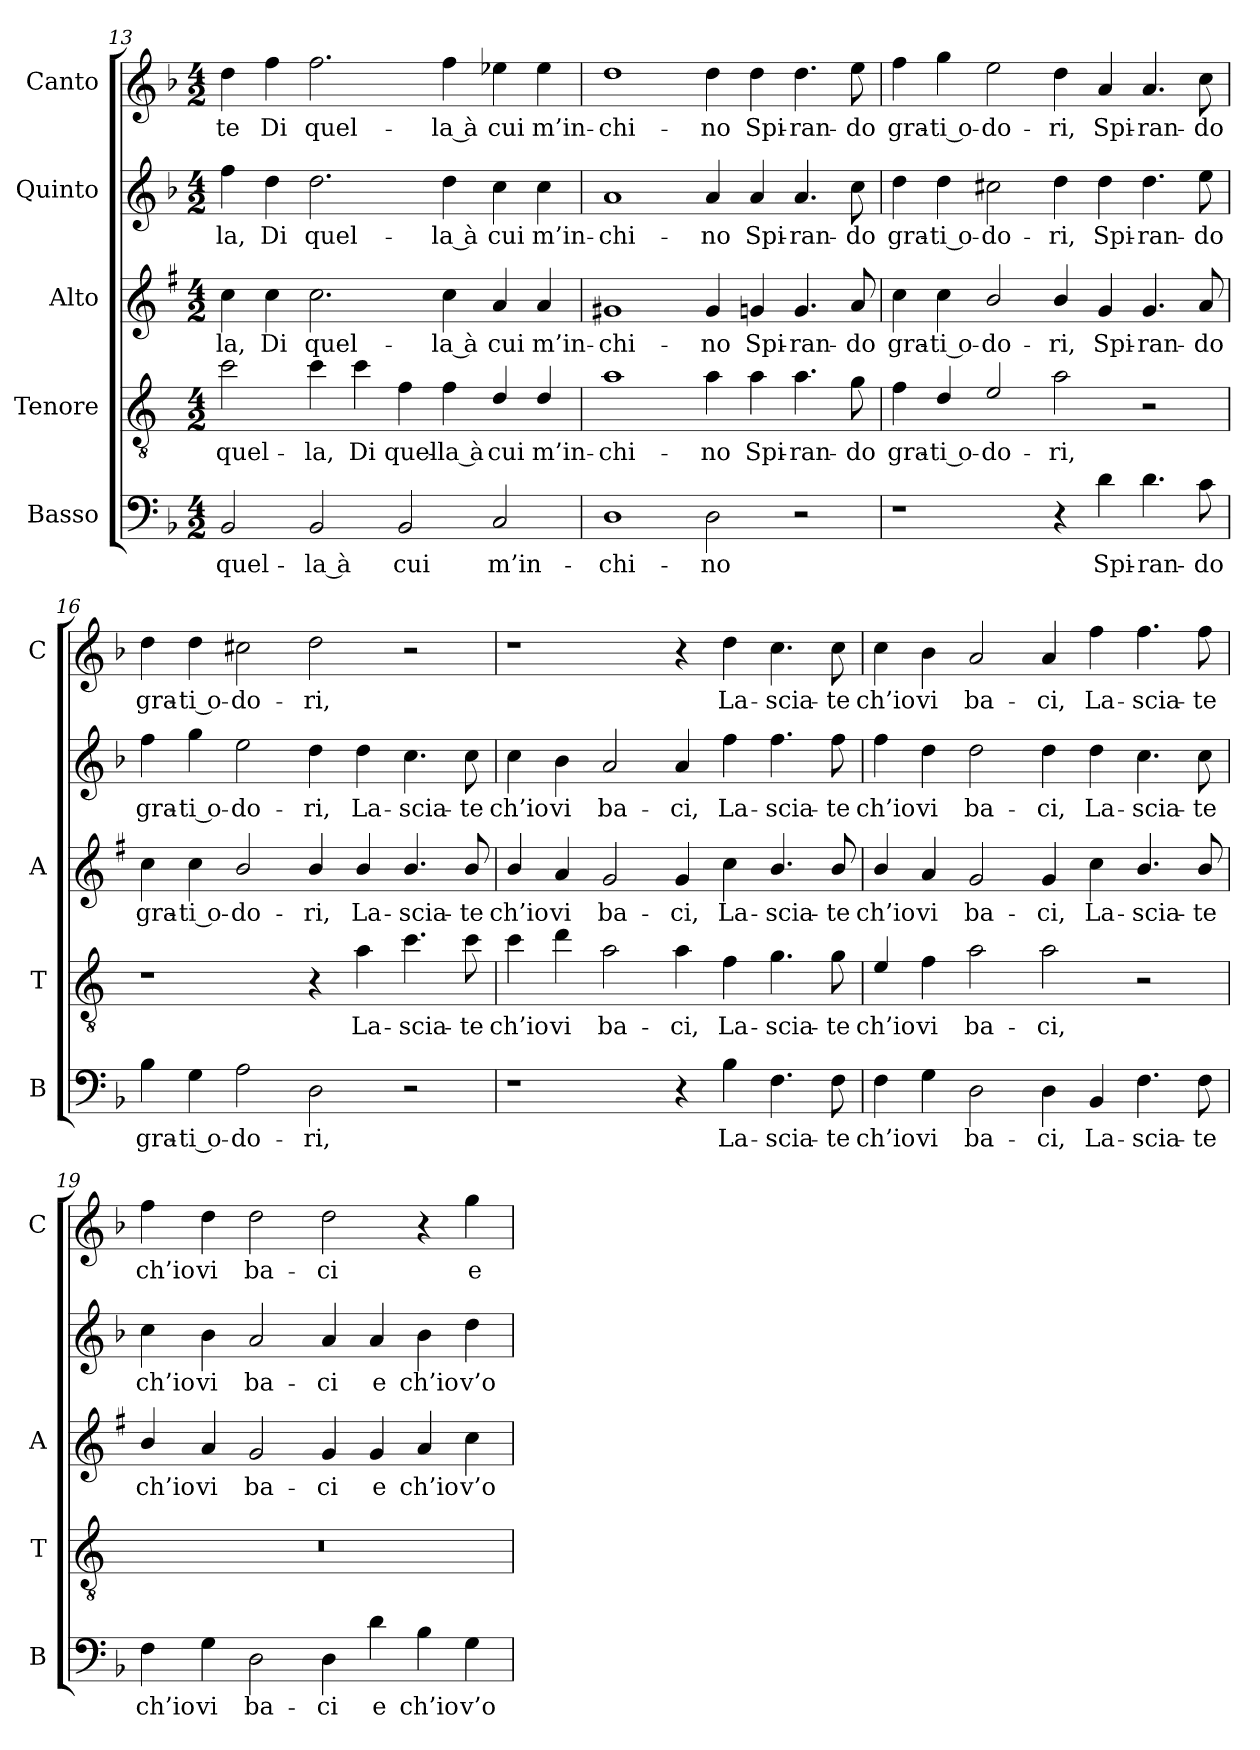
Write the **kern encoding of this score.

**kern	**text	**kern	**text	**kern	**text	**kern	**text	**kern	**text
*part5	*part5	*part4	*part4	*part3	*part3	*part2	*part2	*part1	*part1
*staff5	*staff5	*staff4	*staff4	*staff3	*staff3	*staff2	*staff2	*staff1	*staff1
*I"Basso	*	*I"Tenore	*	*I"Alto	*	*I"Quinto	*	*I"Canto	*
*I'B	*	*I'T	*	*I'A	*	*	*	*I'C	*
*clefF4	*	*clefGv2	*	*clefG2	*	*clefG2	*	*clefG2	*
*	*	*ITrd4c7	*	*ITrd1c2	*	*	*	*	*
*k[b-]	*	*k[b-]	*	*k[b-]	*	*k[b-]	*	*k[b-]	*
*F:	*	*F:	*	*F:	*	*F:	*	*F:	*
*M4/2	*	*M4/2	*	*M4/2	*	*M4/2	*	*M4/2	*
=13	=13	=13	=13	=13	=13	=13	=13	=13	=13
!	!LO:LY:b	!	!LO:LY:b	!	!LO:LY:b	!	!LO:LY:b	!	!LO:LY:b
2BB-/	quel-	2f\	quel-	4b-\	-la,	4ff\	-la,	4dd\	-te
!	!	!	!	!	!LO:LY:b	!	!LO:LY:b	!	!LO:LY:b
.	.	.	.	4b-\	Di	4dd\	Di	4ff\	Di
!	!LO:LY:b	!	!LO:LY:b	!	!LO:LY:b	!	!LO:LY:b	!	!LO:LY:b
2BB-/	-la à	4f\	-la,	2.b-\	quel-	2.dd\	quel-	2.ff\	quel-
!	!	!	!LO:LY:b	!	!	!	!	!	!
.	.	4f\	Di	.	.	.	.	.	.
!	!LO:LY:b	!	!LO:LY:b	!	!	!	!	!	!
2BB-/	cui	4B-\	quel-	.	.	.	.	.	.
!	!	!	!LO:LY:b	!	!LO:LY:b	!	!LO:LY:b	!	!LO:LY:b
.	.	4B-\	-la à	4b-\	-la à	4dd\	-la à	4ff\	-la à
!	!LO:LY:b	!	!LO:LY:b	!	!LO:LY:b	!	!LO:LY:b	!	!LO:LY:b
2C/	m’in-	4G/	cui	4g/	cui	4cc\	cui	4ee-X\	cui
!	!	!	!LO:LY:b	!	!LO:LY:b	!	!LO:LY:b	!	!LO:LY:b
.	.	4G/	m’in-	4g/	m’in-	4cc\	m’in-	4ee-\	m’in-
!!LO:LB:g=z
=14	=14	=14	=14	=14	=14	=14	=14	=14	=14
!	!LO:LY:b	!	!LO:LY:b	!	!LO:LY:b	!	!LO:LY:b	!	!LO:LY:b
1D	-chi-	1d	-chi-	1f#X	-chi-	1a	-chi-	1dd	-chi-
!	!LO:LY:b	!	!LO:LY:b	!	!LO:LY:b	!	!LO:LY:b	!	!LO:LY:b
2D\	-no	4d\	-no	4f#/	-no	4a/	-no	4dd\	-no
!	!	!	!LO:LY:b	!	!LO:LY:b	!	!LO:LY:b	!	!LO:LY:b
.	.	4d\	Spi-	4fn/	Spi-	4a/	Spi-	4dd\	Spi-
!	!	!	!LO:LY:b	!	!LO:LY:b	!	!LO:LY:b	!	!LO:LY:b
2r	.	4.d\	-ran-	4.f/	-ran-	4.a/	-ran-	4.dd\	-ran-
!	!	!	!LO:LY:b	!	!LO:LY:b	!	!LO:LY:b	!	!LO:LY:b
.	.	8c\	-do	8g/	-do	8cc\	-do	8ee\	-do
=15	=15	=15	=15	=15	=15	=15	=15	=15	=15
!	!	!	!LO:LY:b	!	!LO:LY:b	!	!LO:LY:b	!	!LO:LY:b
1r	.	4B-\	gra-	4b-\	gra-	4dd\	gra-	4ff\	gra-
!	!	!	!LO:LY:b	!	!LO:LY:b	!	!LO:LY:b	!	!LO:LY:b
.	.	4G/	-ti o-	4b-\	-ti o-	4dd\	-ti o-	4gg\	-ti o-
!	!	!	!LO:LY:b	!	!LO:LY:b	!	!LO:LY:b	!	!LO:LY:b
.	.	2A/	-do-	2a/	-do-	2cc#X\	-do-	2ee\	-do-
!	!	!	!LO:LY:b	!	!LO:LY:b	!	!LO:LY:b	!	!LO:LY:b
4r	.	2d\	-ri,	4a/	-ri,	4dd\	-ri,	4dd\	-ri,
!	!LO:LY:b	!	!	!	!LO:LY:b	!	!LO:LY:b	!	!LO:LY:b
4d\	Spi-	.	.	4f/	Spi-	4dd\	Spi-	4a/	Spi-
!	!LO:LY:b	!	!	!	!LO:LY:b	!	!LO:LY:b	!	!LO:LY:b
4.d\	-ran-	2r	.	4.f/	-ran-	4.dd\	-ran-	4.a/	-ran-
!	!LO:LY:b	!	!	!	!LO:LY:b	!	!LO:LY:b	!	!LO:LY:b
8c\	-do	.	.	8g/	-do	8ee\	-do	8cc\	-do
=16	=16	=16	=16	=16	=16	=16	=16	=16	=16
!	!LO:LY:b	!	!	!	!LO:LY:b	!	!LO:LY:b	!	!LO:LY:b
4B-\	gra-	1r	.	4b-\	gra-	4ff\	gra-	4dd\	gra-
!	!LO:LY:b	!	!	!	!LO:LY:b	!	!LO:LY:b	!	!LO:LY:b
4G\	-ti o-	.	.	4b-\	-ti o-	4gg\	-ti o-	4dd\	-ti o-
!	!LO:LY:b	!	!	!	!LO:LY:b	!	!LO:LY:b	!	!LO:LY:b
2A\	-do-	.	.	2a/	-do-	2ee\	-do-	2cc#X\	-do-
!	!LO:LY:b	!	!	!	!LO:LY:b	!	!LO:LY:b	!	!LO:LY:b
2D\	-ri,	4r	.	4a/	-ri,	4dd\	-ri,	2dd\	-ri,
!	!	!	!LO:LY:b	!	!LO:LY:b	!	!LO:LY:b	!	!
.	.	4d\	La-	4a/	La-	4dd\	La-	.	.
!	!	!	!LO:LY:b	!	!LO:LY:b	!	!LO:LY:b	!	!
2r	.	4.f\	-scia-	4.a/	-scia-	4.cc\	-scia-	2r	.
!	!	!	!LO:LY:b	!	!LO:LY:b	!	!LO:LY:b	!	!
.	.	8f\	-te	8a/	-te	8cc\	-te	.	.
=17	=17	=17	=17	=17	=17	=17	=17	=17	=17
!	!	!	!LO:LY:b	!	!LO:LY:b	!	!LO:LY:b	!	!
1r	.	4f\	ch’io	4a/	ch’io	4cc\	ch’io	1r	.
!	!	!	!LO:LY:b	!	!LO:LY:b	!	!LO:LY:b	!	!
.	.	4g\	vi	4g/	vi	4b-\	vi	.	.
!	!	!	!LO:LY:b	!	!LO:LY:b	!	!LO:LY:b	!	!
.	.	2d\	ba-	2f/	ba-	2a/	ba-	.	.
!	!	!	!LO:LY:b	!	!LO:LY:b	!	!LO:LY:b	!	!
4r	.	4d\	-ci,	4f/	-ci,	4a/	-ci,	4r	.
!	!LO:LY:b	!	!LO:LY:b	!	!LO:LY:b	!	!LO:LY:b	!	!LO:LY:b
4B-\	La-	4B-\	La-	4b-\	La-	4ff\	La-	4dd\	La-
!	!LO:LY:b	!	!LO:LY:b	!	!LO:LY:b	!	!LO:LY:b	!	!LO:LY:b
4.F\	-scia-	4.c\	-scia-	4.a/	-scia-	4.ff\	-scia-	4.cc\	-scia-
!	!LO:LY:b	!	!LO:LY:b	!	!LO:LY:b	!	!LO:LY:b	!	!LO:LY:b
8F\	-te	8c\	-te	8a/	-te	8ff\	-te	8cc\	-te
!!LO:LB:g=z
=18	=18	=18	=18	=18	=18	=18	=18	=18	=18
!	!LO:LY:b	!	!LO:LY:b	!	!LO:LY:b	!	!LO:LY:b	!	!LO:LY:b
4F\	ch’io	4A/	ch’io	4a/	ch’io	4ff\	ch’io	4cc\	ch’io
!	!LO:LY:b	!	!LO:LY:b	!	!LO:LY:b	!	!LO:LY:b	!	!LO:LY:b
4G\	vi	4B-\	vi	4g/	vi	4dd\	vi	4b-\	vi
!	!LO:LY:b	!	!LO:LY:b	!	!LO:LY:b	!	!LO:LY:b	!	!LO:LY:b
2D\	ba-	2d\	ba-	2f/	ba-	2dd\	ba-	2a/	ba-
!	!LO:LY:b	!	!LO:LY:b	!	!LO:LY:b	!	!LO:LY:b	!	!LO:LY:b
4D\	-ci,	2d\	-ci,	4f/	-ci,	4dd\	-ci,	4a/	-ci,
!	!LO:LY:b	!	!	!	!LO:LY:b	!	!LO:LY:b	!	!LO:LY:b
4BB-/	La-	.	.	4b-\	La-	4dd\	La-	4ff\	La-
!	!LO:LY:b	!	!	!	!LO:LY:b	!	!LO:LY:b	!	!LO:LY:b
4.F\	-scia-	2r	.	4.a/	-scia-	4.cc\	-scia-	4.ff\	-scia-
!	!LO:LY:b	!	!	!	!LO:LY:b	!	!LO:LY:b	!	!LO:LY:b
8F\	-te	.	.	8a/	-te	8cc\	-te	8ff\	-te
=19	=19	=19	=19	=19	=19	=19	=19	=19	=19
!	!LO:LY:b	!	!	!	!LO:LY:b	!	!LO:LY:b	!	!LO:LY:b
4F\	ch’io	0r	.	4a/	ch’io	4cc\	ch’io	4ff\	ch’io
!	!LO:LY:b	!	!	!	!LO:LY:b	!	!LO:LY:b	!	!LO:LY:b
4G\	vi	.	.	4g/	vi	4b-\	vi	4dd\	vi
!	!LO:LY:b	!	!	!	!LO:LY:b	!	!LO:LY:b	!	!LO:LY:b
2D\	ba-	.	.	2f/	ba-	2a/	ba-	2dd\	ba-
!	!LO:LY:b	!	!	!	!LO:LY:b	!	!LO:LY:b	!	!LO:LY:b
4D\	-ci	.	.	4f/	-ci	4a/	-ci	2dd\	-ci
!	!LO:LY:b	!	!	!	!LO:LY:b	!	!LO:LY:b	!	!
4d\	e	.	.	4f/	e	4a/	e	.	.
!	!LO:LY:b	!	!	!	!LO:LY:b	!	!LO:LY:b	!	!
4B-\	ch’io	.	.	4g/	ch’io	4b-\	ch’io	4r	.
!	!LO:LY:b	!	!	!	!LO:LY:b	!	!LO:LY:b	!	!LO:LY:b
4G\	v’o-	.	.	4b-\	v’o-	4dd\	v’o-	4gg\	e
=	=	=	=	=	=	=	=	=	=
*-	*-	*-	*-	*-	*-	*-	*-	*-	*-
